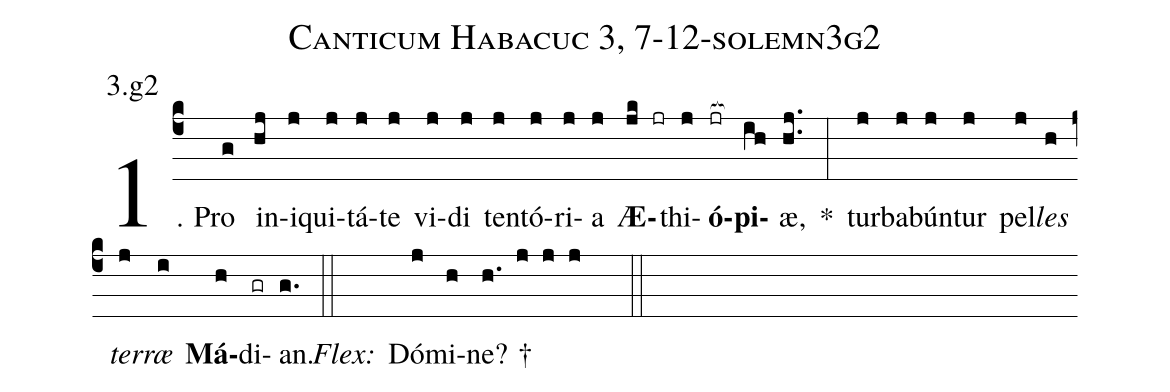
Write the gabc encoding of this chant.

name: Canticum Habacuc 3, 7-12-solemn3g2;
annotation: 3.g2;
%%
(c4)1. Pro(g) in(hj)i(j)qui(j)tá(j)te(j) vi(j)di(j) ten(j)tó(j)ri(j)a(j) <b>Æ</b>(jk jr)thi(j)<b>ó</b>(jr[ocb:1{])<b>pi</b>(ih[ocb:0}])æ,(hj..) *(:) tur(j)ba(j)bún(j)tur(j) pel(j)<i>les</i>(h) <i>ter</i>(j)<i>ræ</i>(i) <b>Má</b>(h)di(gr)an.(g.) (::)
<i>Flex:</i>()  Dó(j)mi(h)ne? †(h. j j j  ::)
